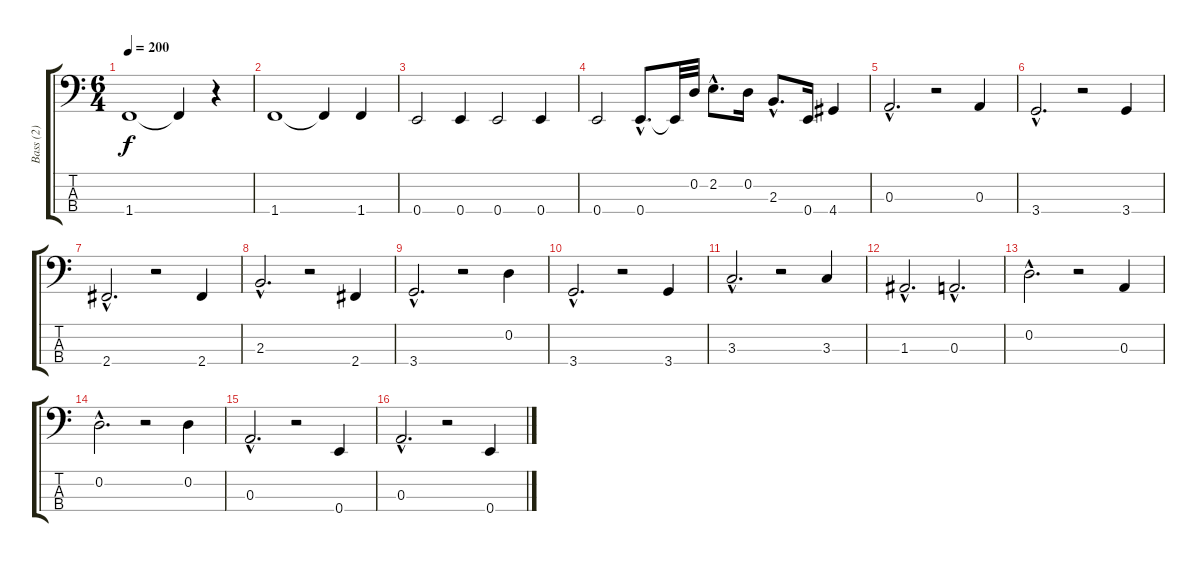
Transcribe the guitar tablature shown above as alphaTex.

\track ("Bass (2)" "Bass (2)") {instrument acousticbass}
\staff {score tabs}
\tuning (G2 D2 A1 E1) {hide}
\ts (6 4)
\tempo 200
\clef f4
\ks c
1.4.1{dy f} 1.4{t}.4 r.4 |
1.4.1 1.4{t}.4 1.4.4 |
0.4.2 0.4.4 0.4.2 0.4.4 |
0.4.2 0.4{hac}.8{d} 0.4{t}.32 0.2.32 2.2{hac}.8{d} 0.2.16 2.3{hac}.8{d} 0.4.16 4.4.4 |
0.3{hac}.2{d} r.2 0.3.4 |
3.4{hac}.2{d} r.2 3.4.4 |
2.4{hac}.2{d} r.2 2.4.4 |
2.3{hac}.2{d} r.2 2.4.4 |
3.4{hac}.2{d} r.2 0.2.4 |
3.4{hac}.2{d} r.2 3.4.4 |
3.3{hac}.2{d} r.2 3.3.4 |
1.3{hac}.2{d} 0.3{hac}.2{d} |
0.2{hac}.2{d} r.2 0.3.4 |
0.2{hac}.2{d} r.2 0.2.4 |
0.3{hac}.2{d} r.2 0.4.4 |
0.3{hac}.2{d} r.2 0.4.4
